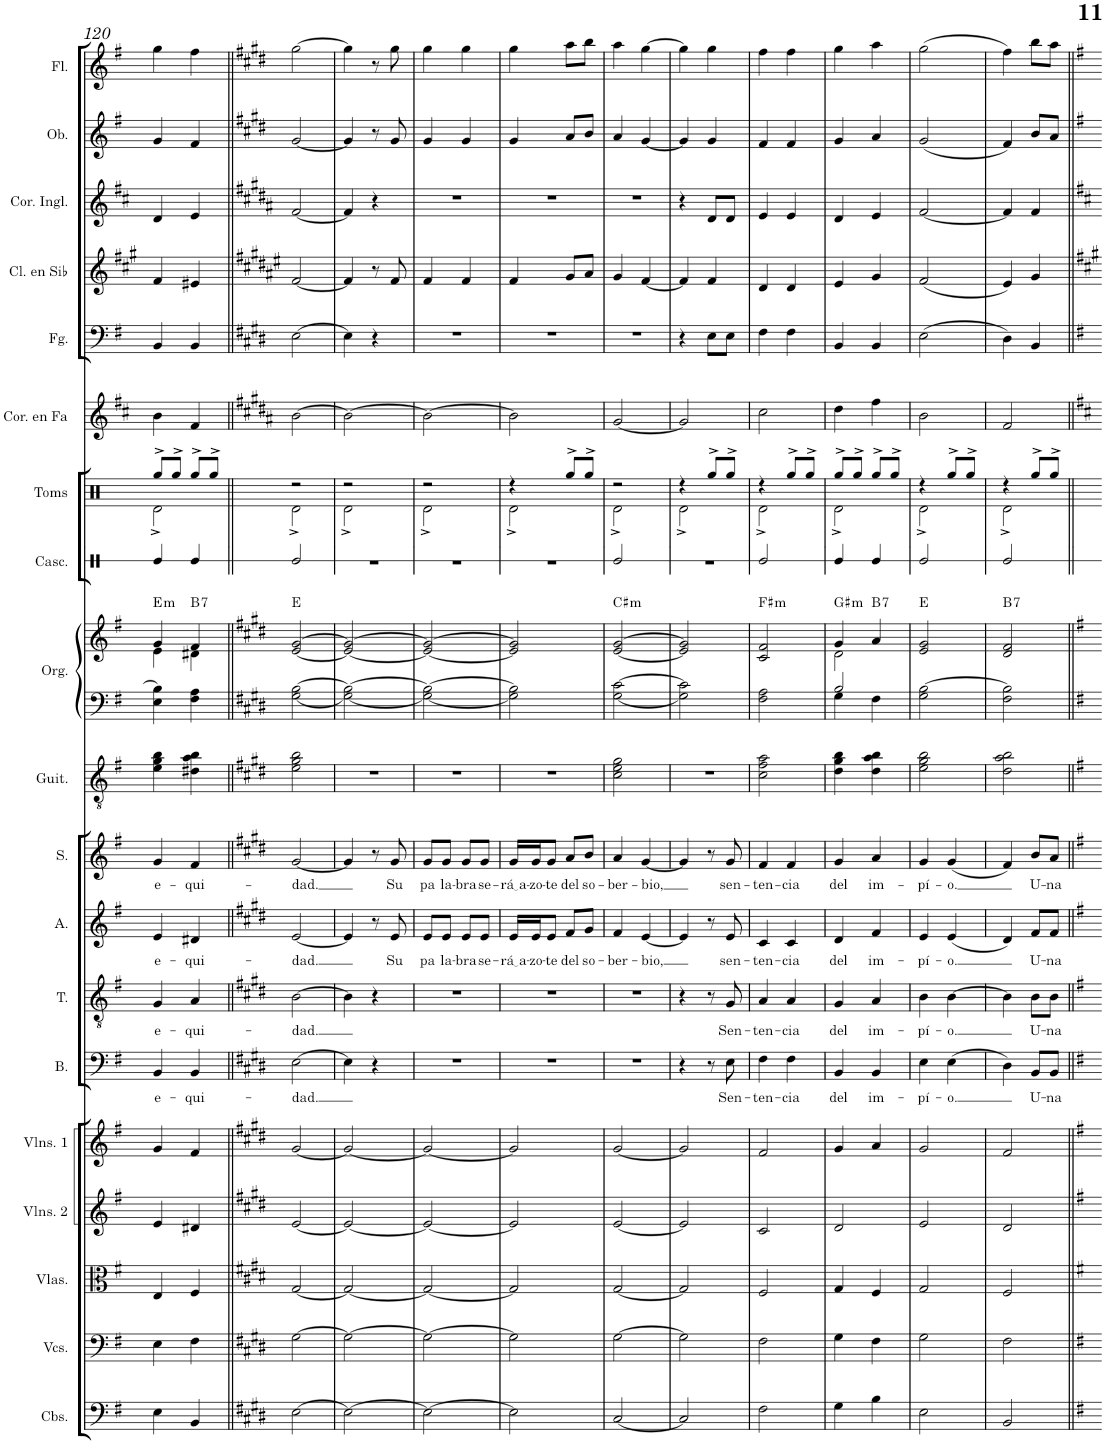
**kern	**kern	**kern	**kern	**kern	**kern	**text	**kern	**text	**kern	**text	**kern	**text	**kern	**kern	**kern	**harte	**kern	**kern	**kern	**kern	**kern	**kern	**kern	**kern
*part19	*part18	*part17	*part16	*part15	*part14	*part14	*part13	*part13	*part12	*part12	*part11	*part11	*part10	*part9	*part9	*part9	*part8	*part7	*part6	*part5	*part4	*part3	*part2	*part1
*staff20	*staff19	*staff18	*staff17	*staff16	*staff15	*staff15	*staff14	*staff14	*staff13	*staff13	*staff12	*staff12	*staff11	*staff10	*staff9	*	*staff8	*staff7	*staff6	*staff5	*staff4	*staff3	*staff2	*staff1
*I"Contrabajos	*I"Violonchelos	*I"Violas	*I"Violines 2	*I"Violines 1	*I"Bajo	*	*I"Tenor	*	*I"Alto	*	*I"Soprano	*	*I"Guitarra acústica	*I"Órgano	*	*	*I"Cascabeles	*I"Toms	*I"Trompa en Fa	*I"Fagot	*I"Clarinete en Sib	*I"Corno inglés	*I"Oboe	*I"Flauta
*I'Cbs.	*I'Vcs.	*I'Vlas.	*I'Vlns. 2	*I'Vlns. 1	*I'B.	*	*I'T.	*	*I'A.	*	*I'S.	*	*I'Guit.	*	*	*	*I'Casc.	*I'Toms	*	*I'Fg.	*I'Cl. en Sib	*I'Cor. Ingl.	*I'Ob.	*I'Fl.
!!LO:PB:g=z
*clefF4	*clefF4	*clefC3	*clefG2	*clefG2	*clefF4	*	*clefGv2	*	*clefG2	*	*clefG2	*	*clefGv2	*clefF4	*clefG2	*	*clefX	*clefX	*clefG2	*clefF4	*clefG2	*clefG2	*clefG2	*clefG2
*Trd7c12	*	*	*	*	*	*	*	*	*	*	*	*	*	*	*	*	*	*	*Trd4c7	*	*Trd1c2	*Trd4c7	*	*
*k[f#]	*k[f#]	*k[f#]	*k[f#]	*k[f#]	*k[f#]	*	*k[f#]	*	*k[f#]	*	*k[f#]	*	*k[f#]	*k[f#]	*k[f#]	*	*k[]	*k[]	*k[f#c#]	*k[f#]	*k[f#c#g#]	*k[f#c#]	*k[f#]	*k[f#]
*M2/4	*M2/4	*M2/4	*M2/4	*M2/4	*M2/4	*	*M2/4	*	*M2/4	*	*M2/4	*	*M2/4	*M2/4	*M2/4	*	*M2/4	*M2/4	*M2/4	*M2/4	*M2/4	*M2/4	*M2/4	*M2/4
=120	=120	=120	=120	=120	=120	=120	=120	=120	=120	=120	=120	=120	=120	=120	=120	=120	=120	=120	=120	=120	=120	=120	=120	=120
!	!	!	!	!	!	!LO:LY:b	!	!LO:LY:b	!	!LO:LY:b	!	!LO:LY:b	!	!	!	!LO:H:kt=m	!	!	!	!	!	!	!	!
*	*	*	*	*	*	*	*	*	*	*	*	*	*	*	*^	*	*	*^	*	*	*	*	*	*
4E\	4E\	4E/	4e/	4g/	4BB/	e-	4G/	e-	4e/	e-	4g/	e-	4e\ 4g\ 4b\	4E\ 4B\]	4g/	4e\	E:min	4Re/	8Rgg^/L	2Rd^\	4b\	4BB/	4f#/	4d/	4g/	4gg\
.	.	.	.	.	.	.	.	.	.	.	.	.	.	.	.	.	.	.	8Rgg^/J	.	.	.	.	.	.	.
!	!	!	!	!	!	!LO:LY:b	!	!LO:LY:b	!	!LO:LY:b	!	!LO:LY:b	!	!	!	!	!LO:H:kt=7	!	!	!	!	!	!	!	!	!
4BB/	4F#\	4F#/	4d#X/	4f#/	4BB/	-qui-	4A/	-qui-	4d#X/	-qui-	4f#/	-qui-	4d#X\ 4a\ 4b\	4F#\ 4A\	4f#/	4d#X\	B:7	4Re/	8Rgg^/L	.	4f#/	4BB/	4e#X/	4e/	4f#/	4ff#\
.	.	.	.	.	.	.	.	.	.	.	.	.	.	.	.	.	.	.	8Rgg^/J	.	.	.	.	.	.	.
*	*	*	*	*	*	*	*	*	*	*	*	*	*	*	*v	*v	*	*	*	*	*	*	*	*	*	*
=121||	=121||	=121||	=121||	=121||	=121||	=121||	=121||	=121||	=121||	=121||	=121||	=121||	=121||	=121||	=121||	=121||	=121||	=121||	=121||	=121||	=121||	=121||	=121||	=121||	=121||
*k[f#c#g#d#]	*k[f#c#g#d#]	*k[f#c#g#d#]	*k[f#c#g#d#]	*k[f#c#g#d#]	*k[f#c#g#d#]	*	*k[f#c#g#d#]	*	*k[f#c#g#d#]	*	*k[f#c#g#d#]	*	*k[f#c#g#d#]	*k[f#c#g#d#]	*k[f#c#g#d#]	*	*	*	*	*k[f#c#g#d#a#]	*k[f#c#g#d#]	*k[f#c#g#d#a#e#]	*k[f#c#g#d#a#]	*k[f#c#g#d#]	*k[f#c#g#d#]
!	!	!	!	!	!	!LO:LY:b	!	!LO:LY:b	!	!LO:LY:b	!	!LO:LY:b	!	!	!	!	!	!	!	!	!	!	!	!	!
[2E\	[2G#\	[2G#/	[2e/	[2g#/	[2E\	-dad.	[2B\	-dad.	[2e/	-dad.	[2g#/	-dad.	2e\ 2g#\ 2b\	[2G#\ [2B\	[2e/ [2g#/	E:maj	2Re/	2r	2Rd^\	[2b\	[2E\	[2f#/	[2f#/	[2g#/	[2gg#\
=122	=122	=122	=122	=122	=122	=122	=122	=122	=122	=122	=122	=122	=122	=122	=122	=122	=122	=122	=122	=122	=122	=122	=122	=122	=122
2E\_	2G#\_	2G#/_	2e/_	2g#/_	4E\]	.	4B\]	.	4e/]	.	4g#/]	.	2r	2G#\_ 2B\_	2e/_ 2g#/_	.	2r	2r	2Rd^\	2b\_	4E\]	4f#/]	4f#/]	4g#/]	4gg#\]
.	.	.	.	.	4r	.	4r	.	8r	.	8r	.	.	.	.	.	.	.	.	.	4r	8r	4r	8r	8r
!	!	!	!	!	!	!	!	!	!	!LO:LY:b	!	!LO:LY:b	!	!	!	!	!	!	!	!	!	!	!	!	!
.	.	.	.	.	.	.	.	.	8e/	Su	8g#/	Su	.	.	.	.	.	.	.	.	.	8f#/	.	8g#/	8gg#\
=123	=123	=123	=123	=123	=123	=123	=123	=123	=123	=123	=123	=123	=123	=123	=123	=123	=123	=123	=123	=123	=123	=123	=123	=123	=123
!	!	!	!	!	!	!	!	!	!	!LO:LY:b	!	!LO:LY:b	!	!	!	!	!	!	!	!	!	!	!	!	!
2E\_	2G#\_	2G#/_	2e/_	2g#/_	2r	.	2r	.	8e/L	pa	8g#/L	pa	2r	2G#\_ 2B\_	2e/_ 2g#/_	.	2r	2r	2Rd^\	2b\_	2r	4f#/	2r	4g#/	4gg#\
!	!	!	!	!	!	!	!	!	!	!LO:LY:b	!	!LO:LY:b	!	!	!	!	!	!	!	!	!	!	!	!	!
.	.	.	.	.	.	.	.	.	8e/J	-la-	8g#/J	-la-	.	.	.	.	.	.	.	.	.	.	.	.	.
!	!	!	!	!	!	!	!	!	!	!LO:LY:b	!	!LO:LY:b	!	!	!	!	!	!	!	!	!	!	!	!	!
.	.	.	.	.	.	.	.	.	8e/L	-bra	8g#/L	-bra	.	.	.	.	.	.	.	.	.	4f#/	.	4g#/	4gg#\
!	!	!	!	!	!	!	!	!	!	!LO:LY:b	!	!LO:LY:b	!	!	!	!	!	!	!	!	!	!	!	!	!
.	.	.	.	.	.	.	.	.	8e/J	se-	8g#/J	se-	.	.	.	.	.	.	.	.	.	.	.	.	.
=124	=124	=124	=124	=124	=124	=124	=124	=124	=124	=124	=124	=124	=124	=124	=124	=124	=124	=124	=124	=124	=124	=124	=124	=124	=124
!	!	!	!	!	!	!	!	!	!	!LO:LY:b	!	!LO:LY:b	!	!	!	!	!	!	!	!	!	!	!	!	!
2E\]	2G#\]	2G#/]	2e/]	2g#/]	2r	.	2r	.	16e/LL	rá a	16g#/LL	rá a	2r	2G#\] 2B\]	2e/] 2g#/]	.	2r	4r	2Rd^\	2b\]	2r	4f#/	2r	4g#/	4gg#\
!	!	!	!	!	!	!	!	!	!	!LO:LY:b	!	!LO:LY:b	!	!	!	!	!	!	!	!	!	!	!	!	!
.	.	.	.	.	.	.	.	.	16e/J	-zo-	16g#/J	-zo-	.	.	.	.	.	.	.	.	.	.	.	.	.
!	!	!	!	!	!	!	!	!	!	!LO:LY:b	!	!LO:LY:b	!	!	!	!	!	!	!	!	!	!	!	!	!
.	.	.	.	.	.	.	.	.	8e/J	-te	8g#/J	-te	.	.	.	.	.	.	.	.	.	.	.	.	.
!	!	!	!	!	!	!	!	!	!	!LO:LY:b	!	!LO:LY:b	!	!	!	!	!	!	!	!	!	!	!	!	!
.	.	.	.	.	.	.	.	.	8f#/L	del	8a/L	del	.	.	.	.	.	8Rgg^/L	.	.	.	8g#/L	.	8a/L	8aa\L
!	!	!	!	!	!	!	!	!	!	!LO:LY:b	!	!LO:LY:b	!	!	!	!	!	!	!	!	!	!	!	!	!
.	.	.	.	.	.	.	.	.	8g#/J	so-	8b/J	so-	.	.	.	.	.	8Rgg^/J	.	.	.	8a#/J	.	8b/J	8bb\J
=125	=125	=125	=125	=125	=125	=125	=125	=125	=125	=125	=125	=125	=125	=125	=125	=125	=125	=125	=125	=125	=125	=125	=125	=125	=125
!	!	!	!	!	!	!	!	!	!	!LO:LY:b	!	!LO:LY:b	!	!	!	!LO:H:kt=m	!	!	!	!	!	!	!	!	!
[2C#/	[2G#\	[2G#/	[2e/	[2g#/	2r	.	2r	.	4f#/	-ber-	4a/	-ber-	2c#\ 2e\ 2g#\	[2G#\ [2c#\	[2e/ [2g#/	C#:min	2Re/	2r	2Rd^\	[2g#/	2r	4g#/	2r	4a/	4aa\
!	!	!	!	!	!	!	!	!	!	!LO:LY:b	!	!LO:LY:b	!	!	!	!	!	!	!	!	!	!	!	!	!
.	.	.	.	.	.	.	.	.	[4e/	-bio,	[4g#/	-bio,	.	.	.	.	.	.	.	.	.	[4f#/	.	[4g#/	[4gg#\
=126	=126	=126	=126	=126	=126	=126	=126	=126	=126	=126	=126	=126	=126	=126	=126	=126	=126	=126	=126	=126	=126	=126	=126	=126	=126
2C#/]	2G#\]	2G#/]	2e/]	2g#/]	4r	.	4r	.	4e/]	.	4g#/]	.	2r	2G#\] 2c#\]	2e/] 2g#/]	.	2r	4r	2Rd^\	2g#/]	4r	4f#/]	4r	4g#/]	4gg#\]
.	.	.	.	.	8r	.	8r	.	8r	.	8r	.	.	.	.	.	.	8Rgg^/L	.	.	8E\L	4f#/	8d#/L	4g#/	4gg#\
!	!	!	!	!	!	!LO:LY:b	!	!LO:LY:b	!	!LO:LY:b	!	!LO:LY:b	!	!	!	!	!	!	!	!	!	!	!	!	!
.	.	.	.	.	8E\	Sen-	8G#/	Sen-	8e/	sen-	8g#/	sen-	.	.	.	.	.	8Rgg^/J	.	.	8E\J	.	8d#/J	.	.
=127	=127	=127	=127	=127	=127	=127	=127	=127	=127	=127	=127	=127	=127	=127	=127	=127	=127	=127	=127	=127	=127	=127	=127	=127	=127
!	!	!	!	!	!	!LO:LY:b	!	!LO:LY:b	!	!LO:LY:b	!	!LO:LY:b	!	!	!	!LO:H:kt=m	!	!	!	!	!	!	!	!	!
2F#\	2F#\	2F#/	2c#/	2f#/	4F#\	-ten-	4A/	-ten-	4c#/	-ten-	4f#/	-ten-	2c#\ 2f#\ 2a\	2F#\ 2A\	2c#/ 2f#/	F#:min	2Re/	4r	2Rd^\	2cc#\	4F#\	4d#/	4e/	4f#/	4ff#\
!	!	!	!	!	!	!LO:LY:b	!	!LO:LY:b	!	!LO:LY:b	!	!LO:LY:b	!	!	!	!	!	!	!	!	!	!	!	!	!
.	.	.	.	.	4F#\	-cia	4A/	-cia	4c#/	-cia	4f#/	-cia	.	.	.	.	.	8Rgg^/L	.	.	4F#\	4d#/	4e/	4f#/	4ff#\
.	.	.	.	.	.	.	.	.	.	.	.	.	.	.	.	.	.	8Rgg^/J	.	.	.	.	.	.	.
=128	=128	=128	=128	=128	=128	=128	=128	=128	=128	=128	=128	=128	=128	=128	=128	=128	=128	=128	=128	=128	=128	=128	=128	=128	=128
!	!	!	!	!	!	!LO:LY:b	!	!LO:LY:b	!	!LO:LY:b	!	!LO:LY:b	!	!	!	!LO:H:kt=m	!	!	!	!	!	!	!	!	!
*	*	*	*	*	*	*	*	*	*	*	*	*	*	*^	*^	*	*	*	*	*	*	*	*	*	*
4G#\	4G#\	4G#/	2d#/	4g#/	4BB/	del	4G#/	del	4d#/	del	4g#/	del	4d#\ 4g#\ 4b\	2B/	4G#\	4g#/	2d#\	G#:min	4Re/	8Rgg^/L	2Rd^\	4dd#\	4BB/	4e#/	4d#/	4g#/	4gg#\
.	.	.	.	.	.	.	.	.	.	.	.	.	.	.	.	.	.	.	.	8Rgg^/J	.	.	.	.	.	.	.
!	!	!	!	!	!	!LO:LY:b	!	!LO:LY:b	!	!LO:LY:b	!	!LO:LY:b	!	!	!	!	!	!LO:H:kt=7	!	!	!	!	!	!	!	!	!
4B\	4F#\	4F#/	.	4a/	4BB/	im-	4A/	im-	4f#/	im-	4a/	im-	4d#\ 4a\ 4b\	.	4F#\	4a/	.	B:7	4Re/	8Rgg^/L	.	4ff#\	4BB/	4g#/	4e/	4a/	4aa\
.	.	.	.	.	.	.	.	.	.	.	.	.	.	.	.	.	.	.	.	8Rgg^/J	.	.	.	.	.	.	.
*	*	*	*	*	*	*	*	*	*	*	*	*	*	*v	*v	*	*	*	*	*	*	*	*	*	*	*	*
*	*	*	*	*	*	*	*	*	*	*	*	*	*	*	*v	*v	*	*	*	*	*	*	*	*	*	*
=129	=129	=129	=129	=129	=129	=129	=129	=129	=129	=129	=129	=129	=129	=129	=129	=129	=129	=129	=129	=129	=129	=129	=129	=129	=129
!	!	!	!	!	!	!LO:LY:b	!	!LO:LY:b	!	!LO:LY:b	!	!LO:LY:b	!	!	!	!	!	!	!	!	!	!	!	!	!
2E\	2G#\	2G#/	2e/	2g#/	4E\	-pí-	4B\	-pí-	4e/	-pí-	4g#/	-pí-	2e\ 2g#\ 2b\	2G#\ [2B\	2e/ 2g#/	E:maj	2Re/	4r	2Rd^\	2b\	(2E\	(2f#/	[2f#/	(2g#/	(2gg#\
!	!	!	!	!	!	!LO:LY:b	!	!LO:LY:b	!	!LO:LY:b	!	!LO:LY:b	!	!	!	!	!	!	!	!	!	!	!	!	!
.	.	.	.	.	(4E\	-o.	[4B\	-o.	(4e/	-o.	(4g#/	-o.	.	.	.	.	.	8Rgg^/L	.	.	.	.	.	.	.
.	.	.	.	.	.	.	.	.	.	.	.	.	.	.	.	.	.	8Rgg^/J	.	.	.	.	.	.	.
=130	=130	=130	=130	=130	=130	=130	=130	=130	=130	=130	=130	=130	=130	=130	=130	=130	=130	=130	=130	=130	=130	=130	=130	=130	=130
!	!	!	!	!	!	!	!	!	!	!	!	!	!	!	!	!LO:H:kt=7	!	!	!	!	!	!	!	!	!
2BB/	2F#\	2F#/	2d#/	2f#/	4D#\)	.	4B\]	.	4d#/)	.	4f#/)	.	2d#\ 2a\ 2b\	2F#\ 2B\]	2d#/ 2f#/	B:7	2Re/	4r	2Rd^\	2f#/	4D#\)	4e#/)	4f#/]	4f#/)	4ff#\)
!	!	!	!	!	!	!LO:LY:b	!	!LO:LY:b	!	!LO:LY:b	!	!LO:LY:b	!	!	!	!	!	!	!	!	!	!	!	!	!
.	.	.	.	.	8BB/L	U-	8B\L	U-	8f#/L	U-	8b/L	U-	.	.	.	.	.	8Rgg^/L	.	.	4BB/	4g#/	4f#/	8b/L	8bb\L
!	!	!	!	!	!	!LO:LY:b	!	!LO:LY:b	!	!LO:LY:b	!	!LO:LY:b	!	!	!	!	!	!	!	!	!	!	!	!	!
.	.	.	.	.	8BB/J	-na	8B\J	-na	8f#/J	-na	8a/J	-na	.	.	.	.	.	8Rgg^/J	.	.	.	.	.	8a/J	8aa\J
*	*	*	*	*	*	*	*	*	*	*	*	*	*	*	*	*	*	*v	*v	*	*	*	*	*	*
=||	=||	=||	=||	=||	=||	=||	=||	=||	=||	=||	=||	=||	=||	=||	=||	=||	=||	=||	=||	=||	=||	=||	=||	=||
*-	*-	*-	*-	*-	*-	*-	*-	*-	*-	*-	*-	*-	*-	*-	*-	*-	*-	*-	*-	*-	*-	*-	*-	*-
